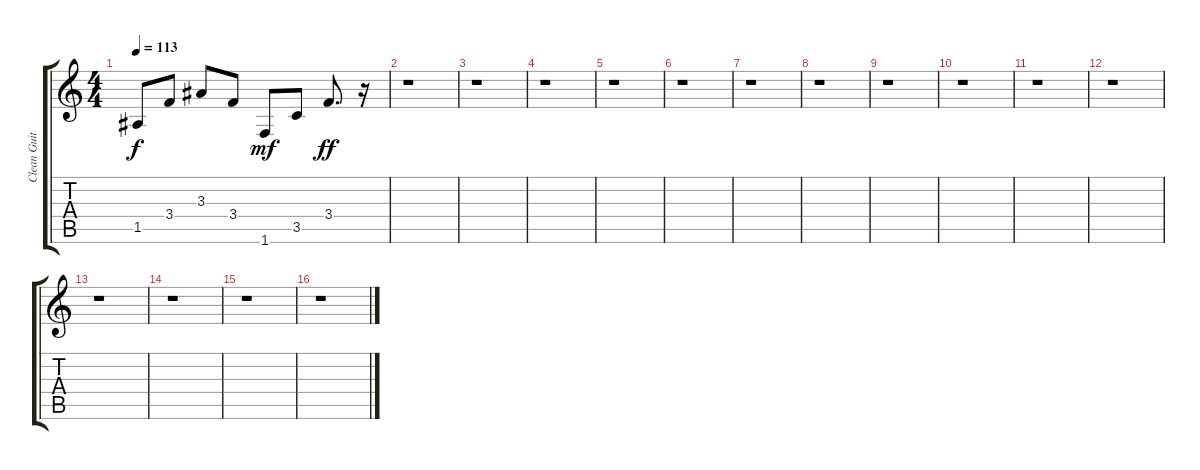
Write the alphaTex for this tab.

\track ("Clean Guit" "Clean Guit") {instrument electricguitarclean}
\staff {score tabs}
\tuning (E4 B3 G3 D3 A2 E2) {hide}
\ts (4 4)
\tempo 113
\clef g2
\ks c
1.5.8{dy f} 3.4.8 3.3.8 3.4.8 1.6.8{dy mf} 3.5.8 3.4.8{d dy ff} r.16 |
r.1 |
r.1 |
r.1 |
r.1 |
r.1 |
r.1 |
r.1 |
r.1 |
r.1 |
r.1 |
r.1 |
r.1 |
r.1 |
r.1 |
r.1
